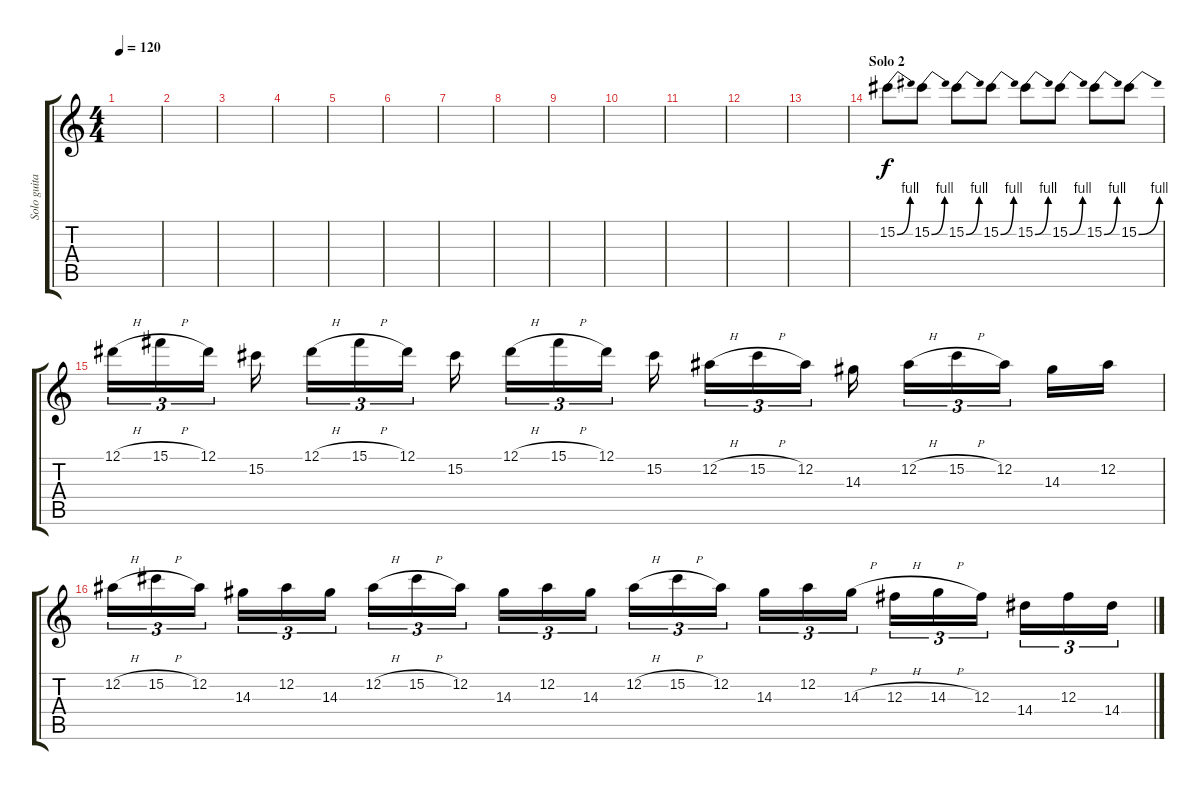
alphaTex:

\track ("Solo guitar" "Solo guita") {instrument distortionguitar}
\staff {score tabs}
\tuning (Eb4 Bb3 Gb3 Db3 Ab2 Eb2) {hide}
\ts (4 4)
\tempo 120
\clef g2
\ks c
|
|
|
|
|
|
|
|
|
|
|
|
|
\section ("" "Solo 2")
15.2{be (bend 0 0 60 4)}.8 15.2{be (bend 0 0 60 4)}.8 15.2{be (bend 0 0 60 4)}.8 15.2{be (bend 0 0 60 4)}.8 15.2{be (bend 0 0 60 4)}.8 15.2{be (bend 0 0 60 4)}.8 15.2{be (bend 0 0 60 4)}.8 15.2{be (bend 0 0 60 4)}.8 |
12.1{h}.16{tu (3 2)} 15.1{h}.16{tu (3 2)} 12.1.16{tu (3 2)} 15.2.16 12.1{h}.16{tu (3 2)} 15.1{h}.16{tu (3 2)} 12.1.16{tu (3 2)} 15.2.16 12.1{h}.16{tu (3 2)} 15.1{h}.16{tu (3 2)} 12.1.16{tu (3 2)} 15.2.16 12.2{h}.16{tu (3 2)} 15.2{h}.16{tu (3 2)} 12.2.16{tu (3 2)} 14.3.16 12.2{h}.16{tu (3 2)} 15.2{h}.16{tu (3 2)} 12.2.16{tu (3 2)} 14.3.16 12.2.16 |
12.2{h}.16{tu (3 2)} 15.2{h}.16{tu (3 2)} 12.2.16{tu (3 2)} 14.3.16{tu (3 2)} 12.2.16{tu (3 2)} 14.3.16{tu (3 2)} 12.2{h}.16{tu (3 2)} 15.2{h}.16{tu (3 2)} 12.2.16{tu (3 2)} 14.3.16{tu (3 2)} 12.2.16{tu (3 2)} 14.3.16{tu (3 2)} 12.2{h}.16{tu (3 2)} 15.2{h}.16{tu (3 2)} 12.2.16{tu (3 2)} 14.3.16{tu (3 2)} 12.2.16{tu (3 2)} 14.3{h}.16{tu (3 2)} 12.3{h}.16{tu (3 2)} 14.3{h}.16{tu (3 2)} 12.3.16{tu (3 2)} 14.4.16{tu (3 2)} 12.3.16{tu (3 2)} 14.4.16{tu (3 2)}
